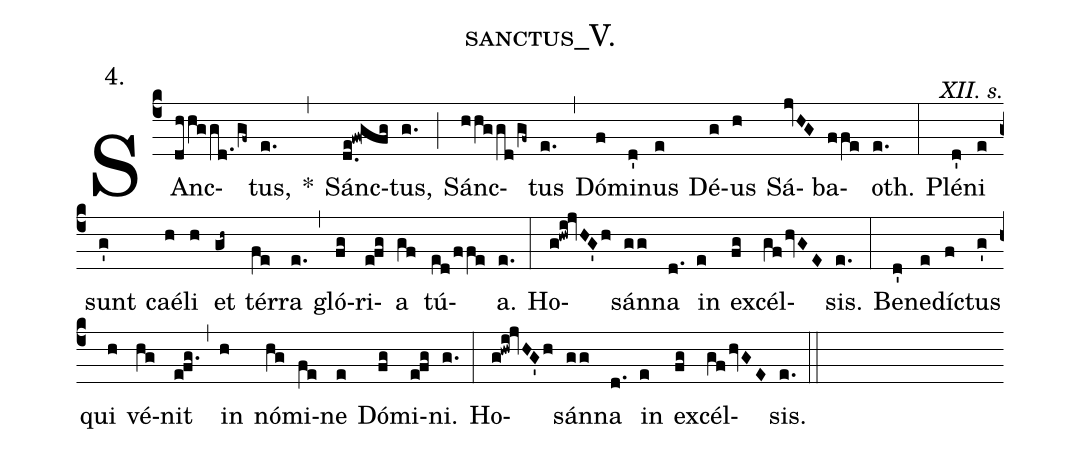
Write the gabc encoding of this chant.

name: sanctus_V.;
annotation:4.;
commentary:XII. s.;
%%
(c4) SAnc(dhhggd./gf~)tus,(e.) <v>*</v>(,) Sánc(d.e!fw!gfg)tus,(g.) (;) Sánc(hhggd/gf~)tus(e.) (,) Dó(f)mi(d')nus(e) Dé(g)us(h) Sá(jvHG)ba(ffe)oth.(e.) (:) Plé(d')ni(e) sunt(g') caé(h)li(h) et(gh~) tér(fe)ra(e.) (,) gló(fg)ri(e!fg)a(gf) tú(ed/ffe)a.(e.) (:) Ho(g!hwi!jvHG'h)sán(gg)na(d.) in(e) ex(fg)cél(gf/hvGE)sis.(e.) (:) Be(d')ne(e)díc(f)tus(g') qui(h) vé(hg)nit(e!fg.) (,) in(h) nó(hg)mi(fe)ne(e) Dó(fg)mi(e!fg)ni.(g.) (:) Ho(g!hwi!jvHG'h)sán(gg)na(d.) in(e) ex(fg)cél(gf/hvGE)sis.(e.) (::)
